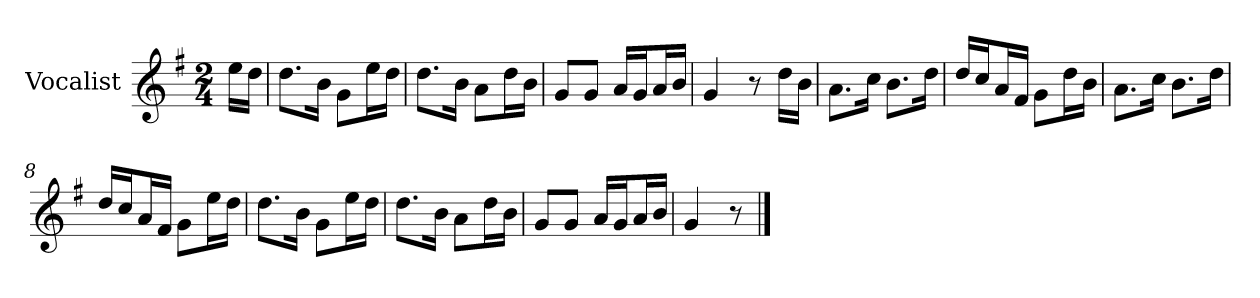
**kern
*part1
*staff1
*I"Vocalist
*k[f#]
*G:
*M2/4
=
16eeLL
16ddJJ
=1
8.ddL
16bJk
8gL
16eeL
16ddJJ
=2
8.ddL
16bJk
8aL
16ddL
16bJJ
=3
8gL
8gJ
16aLL
16gJ
16aL
16bJJ
=4
4g
8r
16ddLL
16bJJ
=5
8.aL
16ccJk
8.bL
16ddJk
=6
16ddLL
16ccJ
16aL
16f#JJ
8gL
16ddL
16bJJ
=7
8.aL
16ccJk
8.bL
16ddJk
=8
16ddLL
16ccJ
16aL
16f#JJ
8gL
16eeL
16ddJJ
=9
8.ddL
16bJk
8gL
16eeL
16ddJJ
=10
8.ddL
16bJk
8aL
16ddL
16bJJ
=11
8gL
8gJ
16aLL
16gJ
16aL
16bJJ
=12
4g
8r
==
*-
